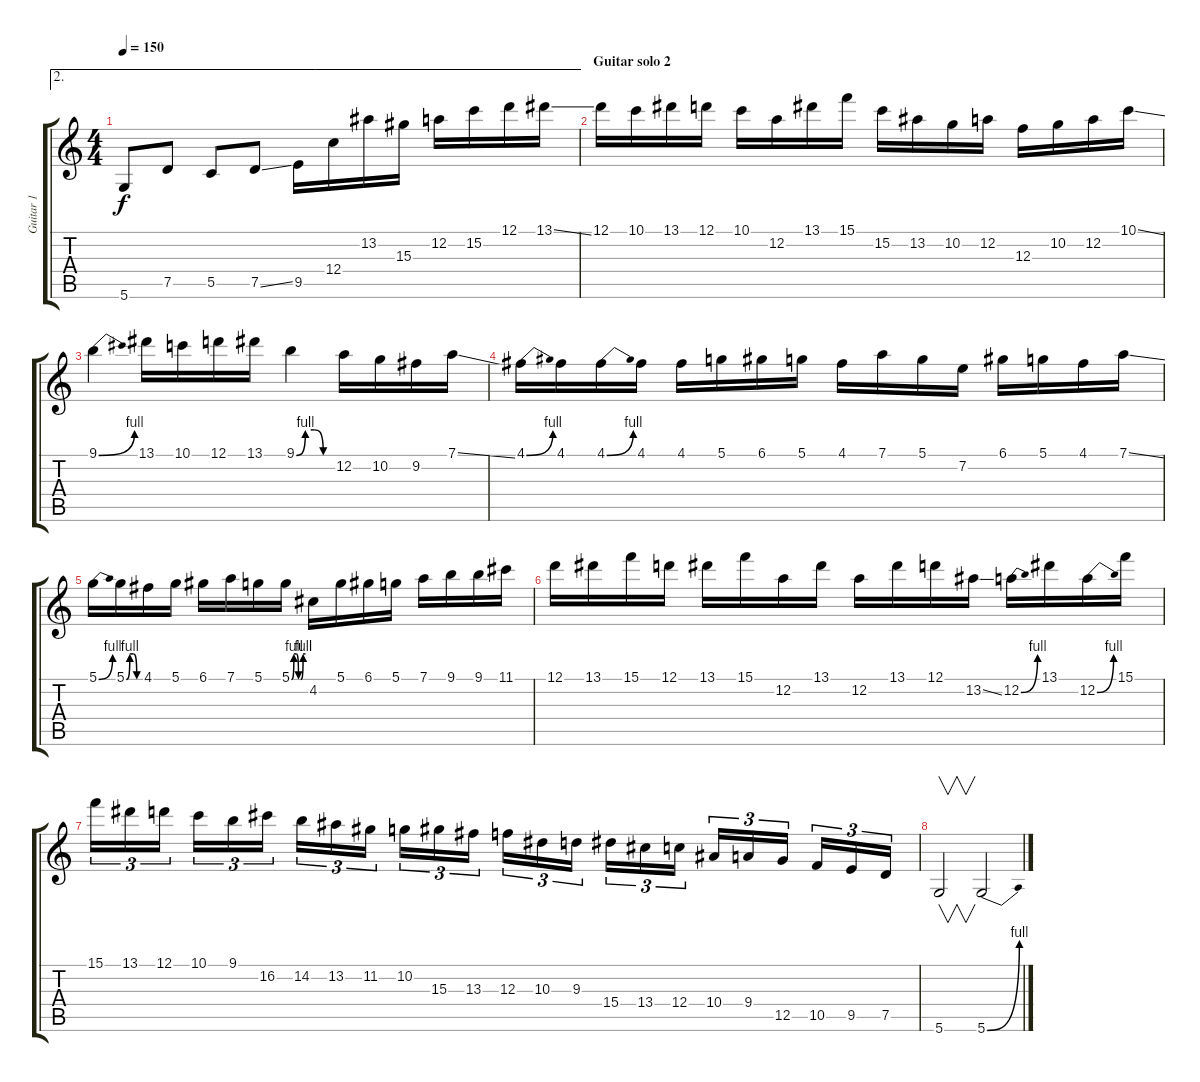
\track ("Guitar 1" "Guitar 1") {instrument distortionguitar}
\staff {score tabs}
\tuning (D4 A3 F3 C3 G2 D2) {hide}
\ae 2
\ts (4 4)
\tempo 150
\clef g2
\ks c
5.6.8{dy f} 7.5.8 5.5.8 7.5{ss}.8 9.5.16 12.4.16 13.2.16 15.3.16 12.2.16 15.2.16 12.1.16 13.1{ss}.16 |
\section ("" "Guitar solo 2")
12.1.16 10.1.16 13.1.16 12.1.16 10.1.16 12.2.16 13.1.16 15.1.16 15.2.16 13.2.16 10.2.16 12.2.16 12.3.16 10.2.16 12.2.16 10.1{ss}.16 |
9.1{be (bend 0 0 60 4)}.4 13.1.16 10.1.16 12.1.16 13.1.16 9.1{be (custom 0 0 15 4 30 4 45 0 60 0)}.4 12.2.16 10.2.16 9.2.16 7.1{ss}.16 |
4.1{be (bend 0 0 60 4)}.16 4.1.16 4.1{be (bend 0 0 60 4)}.16 4.1.16 4.1.16 5.1.16 6.1.16 5.1.16 4.1.16 7.1.16 5.1.16 7.2.16 6.1.16 5.1.16 4.1.16 7.1{ss}.16 |
5.1{be (bend 0 0 60 4)}.16 5.1{be (custom 0 0 15 4 30 4 45 0 60 0)}.16 4.1.16 5.1.16 6.1.16 7.1.16 5.1.16 5.1{be (custom 0 0 10 4 20 4 30 0 40 0 50 4 60 4)}.16 4.2.16 5.1.16 6.1.16 5.1.16 7.1.16 9.1.16 9.1.16 11.1.16 |
12.1.16 13.1.16 15.1.16 12.1.16 13.1.16 15.1.16 12.2.16 13.1.16 12.2.16 13.1.16 12.1.16 13.2{ss}.16 12.2{be (bend 0 0 60 4)}.16 13.1.16 12.2{be (bend 0 0 60 4)}.16 15.1.16 |
15.1.16{tu (3 2)} 13.1.16{tu (3 2)} 12.1.16{tu (3 2)} 10.1.16{tu (3 2)} 9.1.16{tu (3 2)} 16.2.16{tu (3 2)} 14.2.16{tu (3 2)} 13.2.16{tu (3 2)} 11.2.16{tu (3 2)} 10.2.16{tu (3 2)} 15.3.16{tu (3 2)} 13.3.16{tu (3 2)} 12.3.16{tu (3 2)} 10.3.16{tu (3 2)} 9.3.16{tu (3 2)} 15.4.16{tu (3 2)} 13.4.16{tu (3 2)} 12.4.16{tu (3 2)} 10.4.16{tu (3 2)} 9.4.16{tu (3 2)} 12.5.16{tu (3 2)} 10.5.16{tu (3 2)} 9.5.16{tu (3 2)} 7.5.16{tu (3 2)} |
5.6.2{v} 5.6{be (bend 0 0 60 4)}.2
